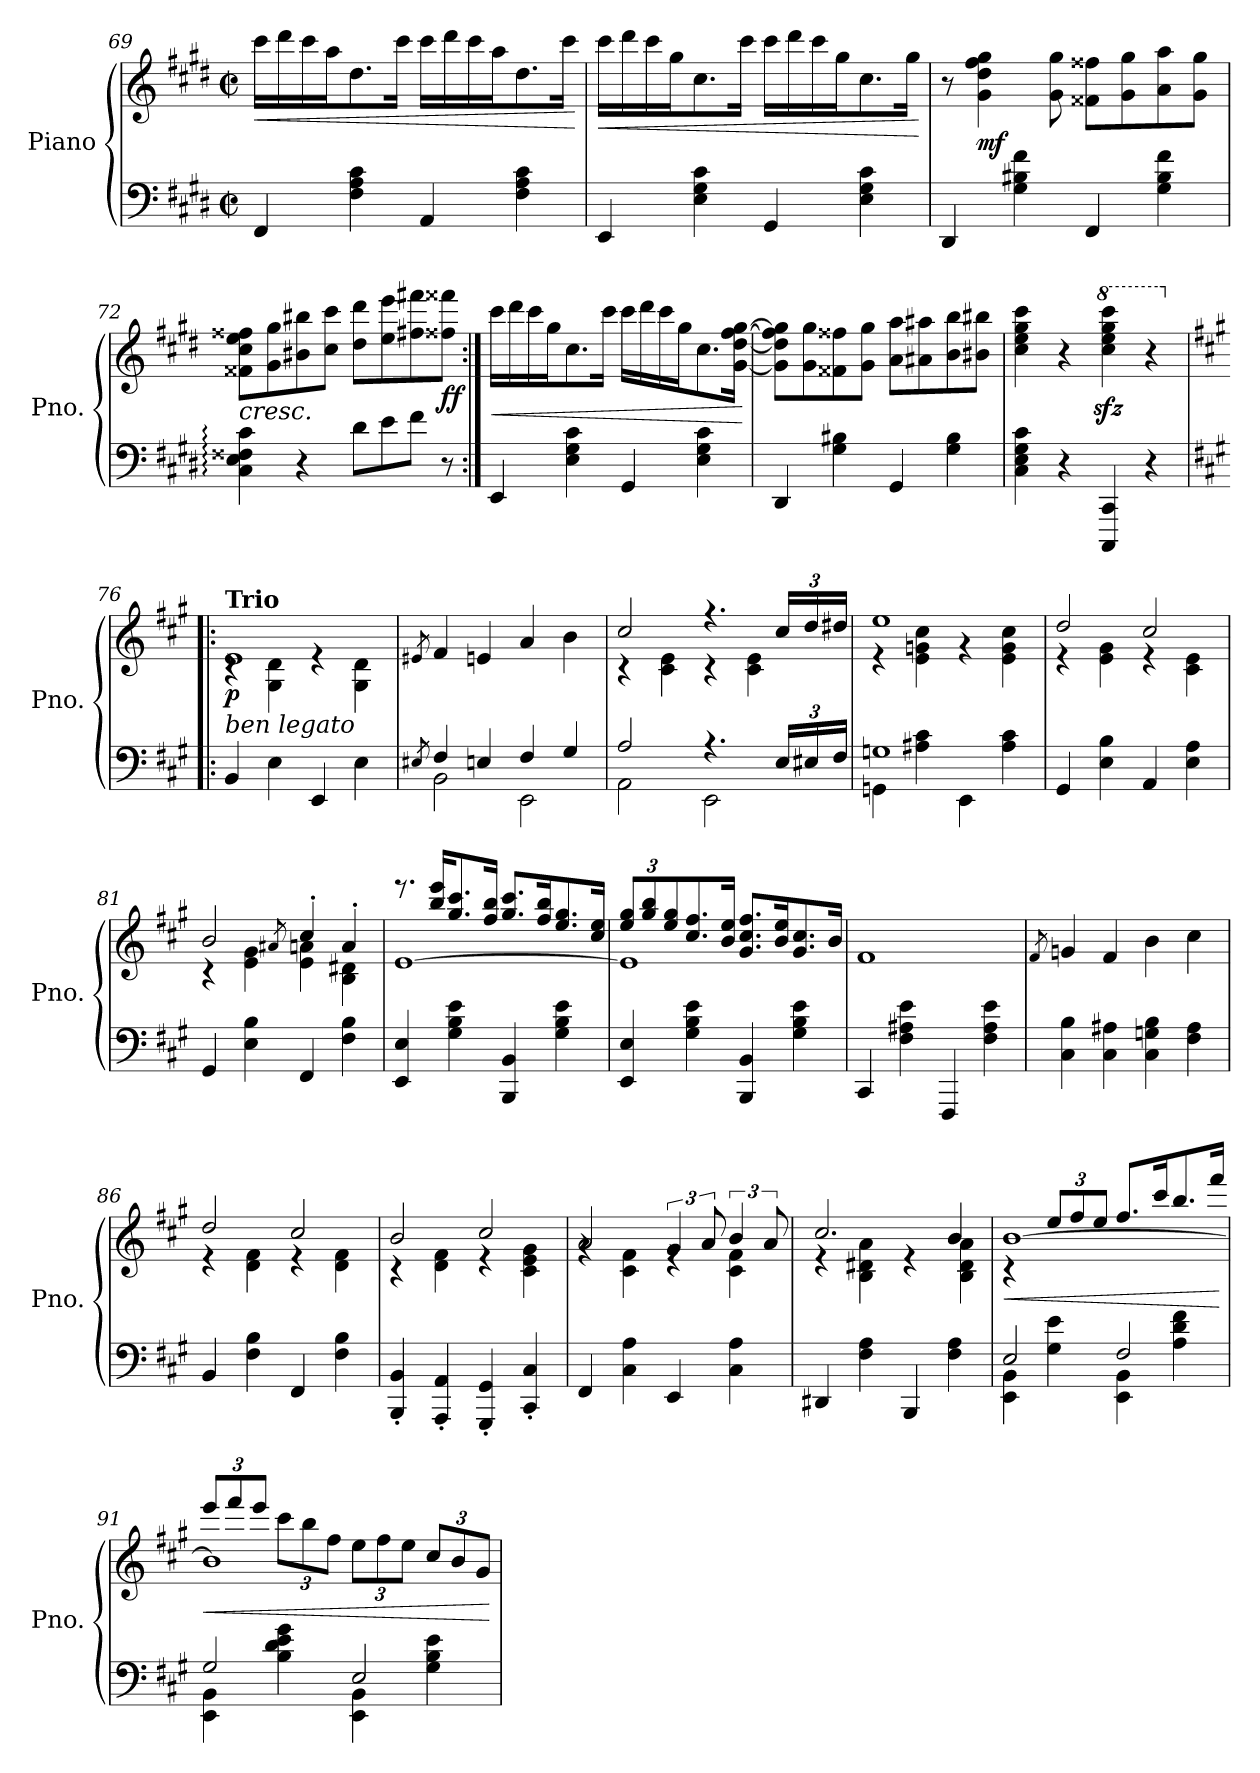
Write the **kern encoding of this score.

**kern	**kern	**dynam
*part1	*part1	*part1
*staff2	*staff1	*staff1/2
*I"Piano	*	*
*I'Pno.	*	*
*clefF4	*clefG2	*
*k[f#c#g#d#]	*k[f#c#g#d#]	*
*M2/2	*M2/2	*
*met(c|)	*met(c|)	*
=69	=69	=69
!	!	!LO:HP:b
4FF#/	16ccc#\LL	<
.	16ddd#\	.
.	16ccc#\	.
.	16aa\J	.
4F#\ 4A\ 4c#\	8.dd#\	.
.	16ccc#\Jk	.
4AA/	16ccc#\LL	.
.	16ddd#\	.
.	16ccc#\	.
.	16aa\J	.
4F#\ 4A\ 4c#\	8.dd#\	.
.	16ccc#\Jk	.
.	.	[
!!LO:LB:g=z
=70	=70	=70
!	!	!LO:HP:b
4EE/	16ccc#\LL	<
.	16ddd#\	.
.	16ccc#\	.
.	16gg#\J	.
4E\ 4G#\ 4c#\	8.cc#\	.
.	16ccc#\Jk	.
4GG#/	16ccc#\LL	.
.	16ddd#\	.
.	16ccc#\	.
.	16gg#\J	.
4E\ 4G#\ 4c#\	8.cc#\	.
.	16gg#\Jk	.
.	.	[
=71	=71	=71
4DD#/	8r	.
!	!	!LO:DY:b
.	4g#\ 4dd#\ 4ff#\ 4gg#\	mf
4G#\ 4B#X\ 4f#\	.	.
.	8g#\ 8gg#\	.
4FF#/	8f##X\ 8ff##X\L	.
.	8g#\ 8gg#\	.
4G#\ 4B#\ 4f#\	8a\ 8aa\	.
.	8g#\ 8gg#\J	.
=72	=72	=72
!	!	!LO:HP:b
4C#\: 4E\: 4F##X\: 4c#\:	8f##X\ 8cc#\ 8ee\ 8ff##X\L	<
.	8g#\ 8gg#\	.
4r	8b#X\ 8bb#X\	.
.	8cc#\ 8ccc#\J	.
8d#\L	8dd#\ 8ddd#\L	.
8e\	8ee\ 8eee\	.
8f#\J	8ff#X\ 8fff#X\	.
!	!	!LO:DY:b
8r	8ff##X\ 8fff##X\J	ff
.	.	[
!!LO:LB:g=z
=73:|!	=73:|!	=73:|!
!	!	!LO:HP:b
4EE/	16ccc#\LL	<
.	16ddd#\	.
.	16ccc#\	.
.	16gg#\J	.
4E\ 4G#\ 4c#\	8.cc#\	.
.	16ccc#\Jk	.
4GG#/	16ccc#\LL	.
.	16ddd#\	.
.	16ccc#\	.
.	16gg#\J	.
4E\ 4G#\ 4c#\	8.cc#\	.
.	[16g#\ [16dd#\ [16ff#\ [16gg#\Jk	.
.	.	[
=74	=74	=74
4DD#/	8g#\] 8dd#\] 8ff#\] 8gg#\]L	.
.	8g#\ 8gg#\	.
4G#\ 4B#X\	8f##X\ 8ff##X\	.
.	8g#\ 8gg#\J	.
4GG#/	8a\ 8aa\L	.
.	8a#X\ 8aa#X\	.
4G#\ 4B#\	8b\ 8bb\	.
.	8b#X\ 8bb#X\J	.
=75	=75	=75
*	*MM240	*
4C#\ 4E\ 4G#\ 4c#\	4cc#\ 4ee\ 4gg#\ 4ccc#\	.
4r	4r	.
*	*8va	*
4CCC#/ 4CC#/	4ccc#\zz< 4eee\zz< 4ggg#\zz< 4cccc#\zz<	.
4r	4r	.
!!LO:PB:g=z
=76!|:	=76!|:	=76!|:
*k[f#c#g#]	*k[f#c#g#]	*
*	*X8va	*
*	*MM220	*
*	*^	*
!	!LO:TX:a:B:t=Trio	!	!
!	!LO:TX:b:i:t=ben legato	!	!
!	!	!	!LO:DY:b
4BB/	1e	4rc	p
4E\	.	4G#\ 4d\	.
4EE/	.	4re	.
4E\	.	4G#\ 4d\	.
*	*v	*v	*
=77	=77	=77
8qE#X/	8qe#X/	.
*^	*	*
4F#/	2BB\	4f#/	.
4En/	.	4en/	.
4F#/	2EE\	4a/	.
4G#/	.	4b\	.
=78	=78	=78	=78
*	*	*^	*
2A/	2AA\	2cc#/	4r	.
.	.	.	4c#\ 4e\	.
4.r	2EE\	4.r	4r	.
.	.	.	4c#\ 4e\	.
*Xbrackettup	*	*Xbrackettup	*	*
24E/LL	.	24cc#/LL	.	.
24E#X/	.	24dd/	.	.
24F#/JJ	.	24dd#X/JJ	.	.
=79	=79	=79	=79	=79
1Gn	4GGn\	1ee	4r	.
.	4A#X\ 4c#\	.	4e\ 4gn\ 4cc#\	.
.	4EE\	.	4r	.
.	4A#\ 4c#\	.	4e\ 4g\ 4cc#\	.
*v	*v	*	*	*
=80	=80	=80	=80
4GG#/	2dd/	4r	.
4E\ 4B\	.	4e\ 4g#\	.
4AA/	2cc#/	4r	.
4E\ 4A\	.	4c#\ 4e\	.
=81	=81	=81	=81
4GG#/	2b/	4r	.
4E\ 4B\	.	4e\ 4g#\	.
.	8qa#X/	.	.
4FF#/	4cc#'/	4e\ 4an\	.
4F#\ 4B\	4a'/	4B\ 4d#X\	.
!!LO:LB:g=z	!!
=82	=82	=82	=82
4EE/ 4E/	[1e	8.reee	.
.	.	16bb/ 16eee/KL	.
4G#\ 4B\ 4e\	.	8.gg#/ 8.ccc#/	.
.	.	16ff#/ 16bb/Jk	.
4BBB/ 4BB/	.	8.gg#/ 8.ccc#/L	.
.	.	16ff#/ 16bb/K	.
4G#\ 4B\ 4e\	.	8.ee/ 8.gg#/	.
.	.	16cc#/ 16ee/Jk	.
=83	=83	=83	=83
4EE/ 4E/	1e]	12ee/ 12gg#/L	.
.	.	12gg#/ 12bb/	.
.	.	12ee/ 12gg#/	.
4G#\ 4B\ 4e\	.	8.cc#/ 8.ff#/	.
.	.	16b/ 16ee/Jk	.
4BBB/ 4BB/	.	8.g#/ 8.cc#/ 8.ff#/L	.
.	.	16b/ 16ee/K	.
4G#\ 4B\ 4e\	.	8.g#/ 8.cc#/	.
.	.	16b/Jk	.
*	*v	*v	*
=84	=84	=84
4CC#/	1f#	.
4F#\ 4A#X\ 4e\	.	.
4FFF#/	.	.
4F#\ 4A#\ 4e\	.	.
=85	=85	=85
.	8qf#/	.
4C#\ 4B\	4gn/	.
4C#\ 4A#X\	4f#/	.
4C#\ 4Gn\ 4B\	4b\	.
4F#\ 4A#\	4cc#\	.
=86	=86	=86
*	*^	*
4BB/	2dd/	4r	.
4F#\ 4B\	.	4d\ 4f#\	.
4FF#/	2cc#/	4r	.
4F#\ 4B\	.	4d\ 4f#\	.
!!LO:LB:g=z	!!
=87	=87	=87	=87
4BBB/' 4BB/'	2b/	4r	.
4AAA/' 4AA/'	.	4d\ 4f#\	.
4GGG#/' 4GG#/'	2cc#/	4r	.
4CC#/' 4C#/'	.	4c#\ 4e\ 4g#\	.
=88	=88	=88	=88
4FF#/	2a/	4rg	.
4C#\ 4A\	.	4c#\ 4f#\	.
*	*brackettup	*	*
4EE/	6g#/	4re	.
.	12a/	.	.
4C#\ 4A\	6b/	4c#\ 4f#\	.
.	12a/	.	.
=89	=89	=89	=89
4DD#X/	2.cc#/	4r	.
4F#\ 4A\	.	4B\ 4d#X\ 4a\	.
4BBB/	.	4r	.
4F#\ 4A\	4b/	4B\ 4d#\ 4a\	.
=90	=90	=90	=90
*^	*	*	*
!	!	!	!	!LO:HP:b
2E/	4EE\ 4BB\	[1b	4r	<
*	*	*	*Xbrackettup	*
.	4G#\ 4e\	.	12ee/L	.
.	.	.	12ff#/	.
.	.	.	12ee/J	.
2F#/	4EE\ 4BB\	.	8.ff#/L	.
.	.	.	16ccc#/K	.
.	4A\ 4d\ 4f#\	.	8.bb/	.
.	.	.	16fff#/Jk	.
*v	*v	*	*	*
*	*v	*v	*
.	.	[
=91	=91	=91
*^	*	*
!	!	!	!LO:HP:b
*	*	*^	*
2G#/	4EE\ 4BB\	1b]	12eee/L	<
.	.	.	12fff#/	.
.	.	.	12eee/J	.
.	4B\ 4d\ 4e\ 4g#\	.	12ccc#\L	.
.	.	.	12bb\	.
.	.	.	12ff#\J	.
2E/	4EE\ 4BB\	.	12ee\L	.
.	.	.	12ff#\	.
.	.	.	12ee\J	.
.	4G#\ 4B\ 4e\	.	12cc#/L	.
.	.	.	12b/	.
.	.	.	12g#/J	.
*v	*v	*	*	*
*	*v	*v	*
.	.	[
=	=	=
*-	*-	*-
